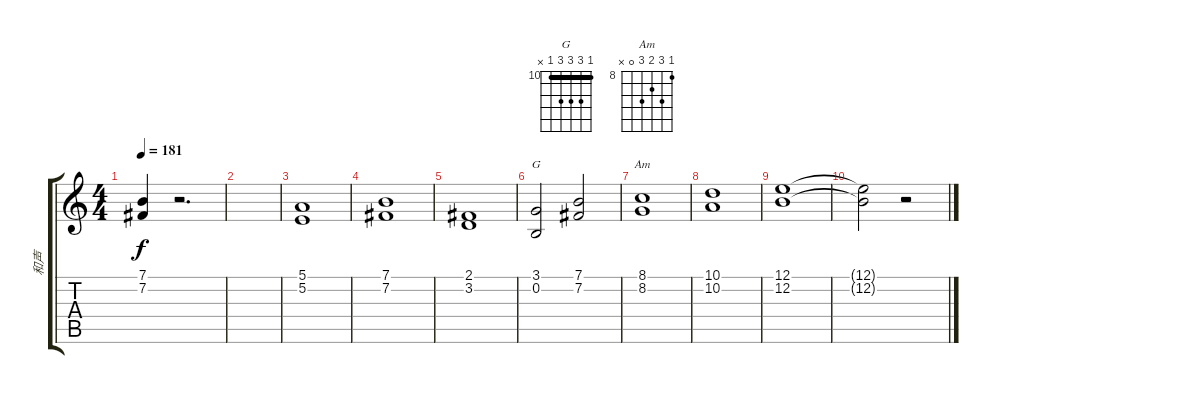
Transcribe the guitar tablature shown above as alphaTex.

\track ("和声" "和声") {instrument choiraahs}
\staff {score tabs}
\tuning (E4 B3 G3 D3 A2 E2) {hide}
\chord ("G" 10 12 12 12 10 x) {firstfret 10 barre 10}
\chord ("Am" 8 10 9 10 0 x) {firstfret 8}
\ts (4 4)
\tempo 181
\clef g2
\ks c
(7.1 7.2).4{dy f} r.2{d} |
|
(5.1 5.2).1 |
(7.1 7.2).1 |
(2.1 3.2).1 |
(3.1 0.2).2{ch "G"} (7.1 7.2).2 |
(8.1 8.2).1{ch "Am"} |
(10.1 10.2).1 |
(12.1 12.2).1 |
(12.1{t} 12.2{t}).2 r.2
